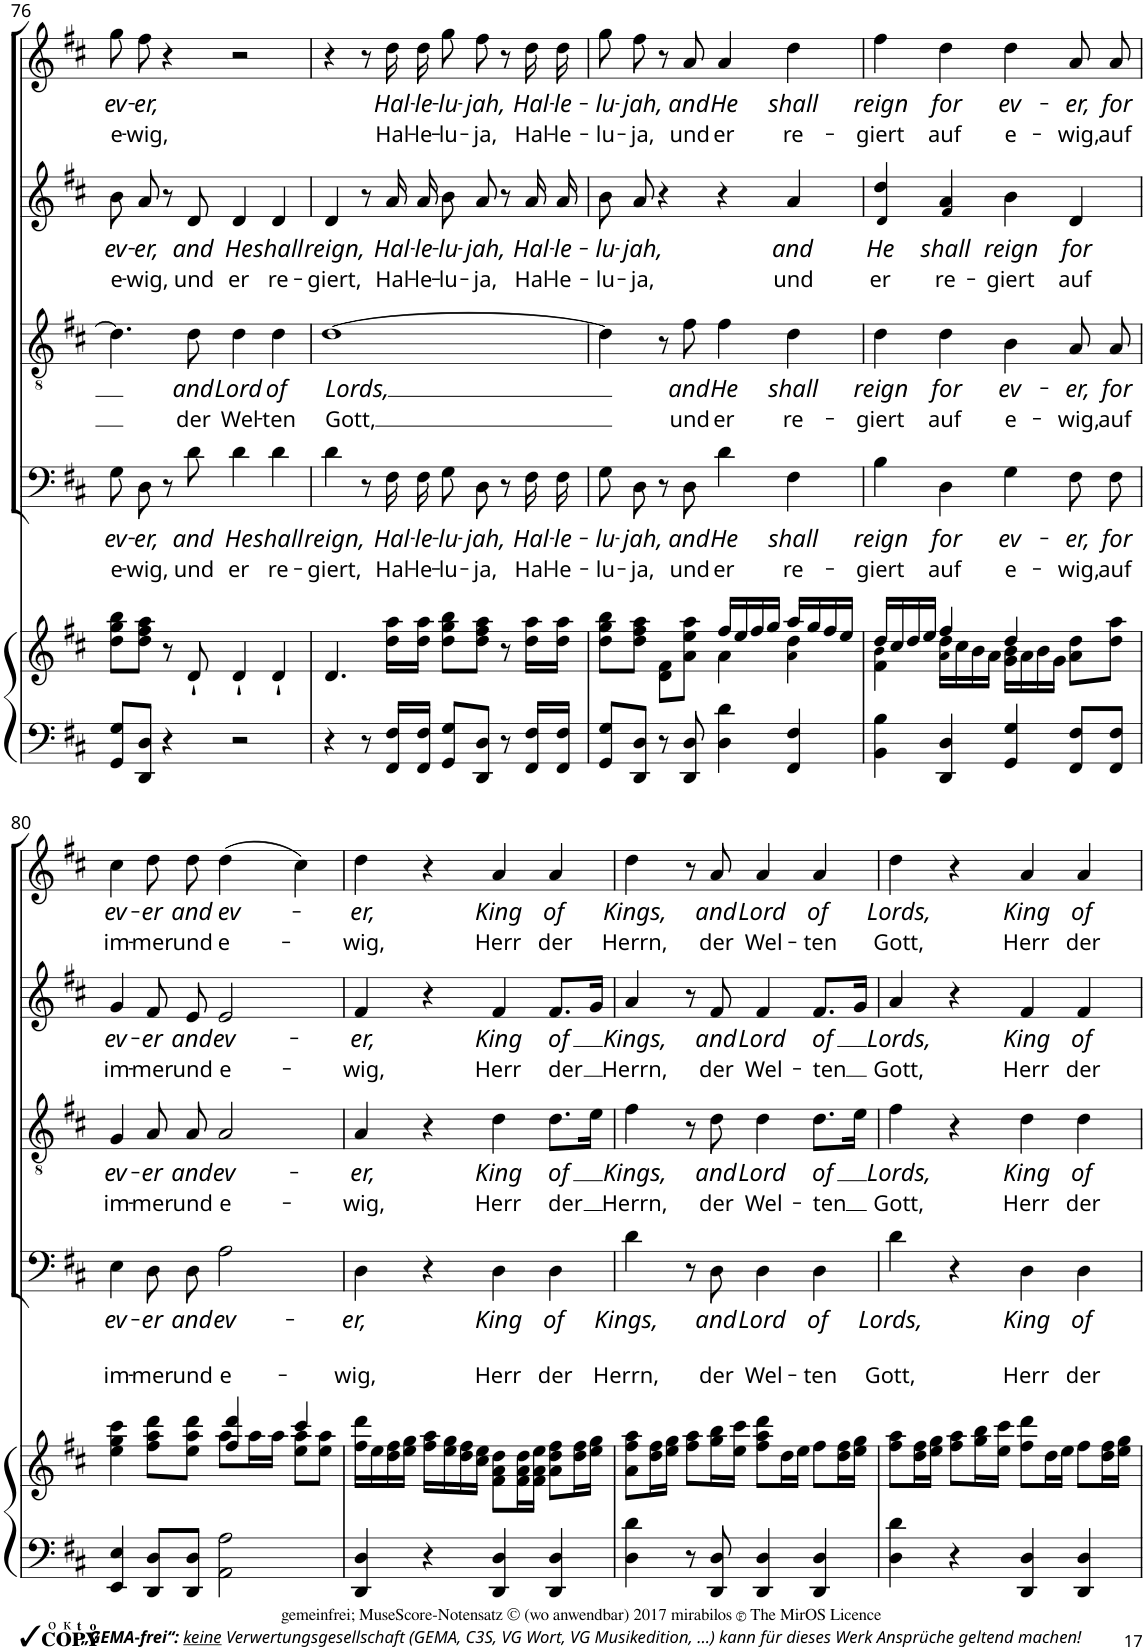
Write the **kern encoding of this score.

**kern	**kern	**kern	**text	**text	**kern	**text	**text	**kern	**text	**text	**kern	**text	**text
*part5	*part5	*part4	*part4	*part4	*part3	*part3	*part3	*part2	*part2	*part2	*part1	*part1	*part1
*staff6	*staff5	*staff4	*staff4	*staff4	*staff3	*staff3	*staff3	*staff2	*staff2	*staff2	*staff1	*staff1	*staff1
*I"Cembalo	*	*I"Baß	*	*	*I"Tenor	*	*	*I"Alt	*	*	*I"Sopran	*	*
!!LO:PB:g=z
*clefF4	*clefG2	*clefF4	*	*	*clefGv2	*	*	*clefG2	*	*	*clefG2	*	*
*k[f#c#]	*k[f#c#]	*k[f#c#]	*	*	*k[f#c#]	*	*	*k[f#c#]	*	*	*k[f#c#]	*	*
*M4/4	*M4/4	*M4/4	*	*	*M4/4	*	*	*M4/4	*	*	*M4/4	*	*
*met(c)	*met(c)	*met(c)	*	*	*met(c)	*	*	*met(c)	*	*	*met(c)	*	*
=76	=76	=76	=76	=76	=76	=76	=76	=76	=76	=76	=76	=76	=76
!	!	!	!LO:LY:b	!LO:LY:b	!	!	!	!	!LO:LY:b	!LO:LY:b	!	!LO:LY:b	!LO:LY:b
8GG/ 8G/L	8dd\ 8gg\ 8bb\L	8G\L	ev-	e-	4.d\]	.	.	8b\	ev-	e-	8gg\L	ev-	e-
!	!	!	!LO:LY:b	!LO:LY:b	!	!	!	!	!LO:LY:b	!LO:LY:b	!	!LO:LY:b	!LO:LY:b
8DD/ 8D/J	8dd\ 8ff#\ 8aa\J	8D\J	-er,	-wig,	.	.	.	8a/	-er,	-wig,	8ff#\J	-er,	-wig,
4r	8r	8r	.	.	.	.	.	8r	.	.	4r	.	.
!	!	!	!LO:LY:b	!LO:LY:b	!	!LO:LY:b	!LO:LY:b	!	!LO:LY:b	!LO:LY:b	!	!	!
.	8d`/	8d\	and	und	8d\	and	der	8d/	and	und	.	.	.
!	!	!	!LO:LY:b	!LO:LY:b	!	!LO:LY:b	!LO:LY:b	!	!LO:LY:b	!LO:LY:b	!	!	!
2r	4d`/	4d\	He	er	4d\	Lord	Wel-	4d/	He	er	2r	.	.
!	!	!	!LO:LY:b	!LO:LY:b	!	!LO:LY:b	!LO:LY:b	!	!LO:LY:b	!LO:LY:b	!	!	!
.	4d`/	4d\	shall	re-	4d\	of	-ten	4d/	shall	re-	.	.	.
=77	=77	=77	=77	=77	=77	=77	=77	=77	=77	=77	=77	=77	=77
!	!	!	!LO:LY:b	!LO:LY:b	!	!LO:LY:b	!LO:LY:b	!	!LO:LY:b	!LO:LY:b	!	!	!
4r	4.d/	4d\	reign,	-giert,	[1d	Lords,	Gott,	4d/	reign,	-giert,	4r	.	.
8r	.	8r	.	.	.	.	.	8r	.	.	8r	.	.
!	!	!	!LO:LY:b	!LO:LY:b	!	!	!	!	!LO:LY:b	!LO:LY:b	!	!LO:LY:b	!LO:LY:b
16FF#/ 16F#/LL	16dd\ 16aa\LL	16F#\LL	Hal-	Hal-	.	.	.	16a/	Hal-	Hal-	16dd\LL	Hal-	Hal-
!	!	!	!LO:LY:b	!LO:LY:b	!	!	!	!	!LO:LY:b	!LO:LY:b	!	!LO:LY:b	!LO:LY:b
16FF#/ 16F#/JJ	16dd\ 16aa\JJ	16F#\JJ	-le-	-le-	.	.	.	16a/	-le-	-le-	16dd\JJ	-le-	-le-
!	!	!	!LO:LY:b	!LO:LY:b	!	!	!	!	!LO:LY:b	!LO:LY:b	!	!LO:LY:b	!LO:LY:b
8GG/ 8G/L	8dd\ 8gg\ 8bb\L	8G\L	-lu-	-lu-	.	.	.	8b\	-lu-	-lu-	8gg\L	-lu-	-lu-
!	!	!	!LO:LY:b	!LO:LY:b	!	!	!	!	!LO:LY:b	!LO:LY:b	!	!LO:LY:b	!LO:LY:b
8DD/ 8D/J	8dd\ 8ff#\ 8aa\J	8D\J	-jah,	-ja,	.	.	.	8a/	-jah,	-ja,	8ff#\J	-jah,	-ja,
8r	8r	8r	.	.	.	.	.	8r	.	.	8r	.	.
!	!	!	!LO:LY:b	!LO:LY:b	!	!	!	!	!LO:LY:b	!LO:LY:b	!	!LO:LY:b	!LO:LY:b
16FF#/ 16F#/LL	16dd\ 16aa\LL	16F#\LL	Hal-	Hal-	.	.	.	16a/	Hal-	Hal-	16dd\LL	Hal-	Hal-
!	!	!	!LO:LY:b	!LO:LY:b	!	!	!	!	!LO:LY:b	!LO:LY:b	!	!LO:LY:b	!LO:LY:b
16FF#/ 16F#/JJ	16dd\ 16aa\JJ	16F#\JJ	-le-	-le-	.	.	.	16a/	-le-	-le-	16dd\JJ	-le-	-le-
=78	=78	=78	=78	=78	=78	=78	=78	=78	=78	=78	=78	=78	=78
*	*^	*	*	*	*	*	*	*	*	*	*	*	*
!	!	!	!	!LO:LY:b	!LO:LY:b	!	!	!	!	!LO:LY:b	!LO:LY:b	!	!LO:LY:b	!LO:LY:b
8GG/ 8G/L	8dd\ 8gg\ 8bb\L	2ryy	8G\L	-lu-	-lu-	4d\]	.	.	8b\	-lu-	-lu-	8gg\L	-lu-	-lu-
!	!	!	!	!LO:LY:b	!LO:LY:b	!	!	!	!	!LO:LY:b	!LO:LY:b	!	!LO:LY:b	!LO:LY:b
8DD/ 8D/J	8dd\ 8ff#\ 8aa\J	.	8D\J	-jah,	-ja,	.	.	.	8a/	-jah,	-ja,	8ff#\J	-jah,	-ja,
8r	8d\ 8f#\L	.	8r	.	.	8r	.	.	4r	.	.	8r	.	.
!	!	!	!	!LO:LY:b	!LO:LY:b	!	!LO:LY:b	!LO:LY:b	!	!	!	!	!LO:LY:b	!LO:LY:b
8DD/ 8D/	8a\ 8ee\ 8aa\J	.	8D\	and	und	8f#\	and	und	.	.	.	8a/	and	und
!	!	!	!	!LO:LY:b	!LO:LY:b	!	!LO:LY:b	!LO:LY:b	!	!	!	!	!LO:LY:b	!LO:LY:b
4D\ 4d\	16ff#/LL	4a\	4d\	He	er	4f#\	He	er	4r	.	.	4a/	He	er
.	16ee/	.	.	.	.	.	.	.	.	.	.	.	.	.
.	16ff#/	.	.	.	.	.	.	.	.	.	.	.	.	.
.	16gg/JJ	.	.	.	.	.	.	.	.	.	.	.	.	.
!	!	!	!	!LO:LY:b	!LO:LY:b	!	!LO:LY:b	!LO:LY:b	!	!LO:LY:b	!LO:LY:b	!	!LO:LY:b	!LO:LY:b
4FF#/ 4F#/	16aa/LL	4a!\ 4dd\	4F#\	shall	re-	4d\	shall	re-	4a/	and	und	4dd\	shall	re-
.	16gg/	.	.	.	.	.	.	.	.	.	.	.	.	.
.	16ff#/	.	.	.	.	.	.	.	.	.	.	.	.	.
.	16ee/JJ	.	.	.	.	.	.	.	.	.	.	.	.	.
=79	=79	=79	=79	=79	=79	=79	=79	=79	=79	=79	=79	=79	=79	=79
!	!	!	!	!LO:LY:b	!LO:LY:b	!	!LO:LY:b	!LO:LY:b	!	!LO:LY:b	!LO:LY:b	!	!LO:LY:b	!LO:LY:b
4BB\ 4B\	16dd/LL	4f#\ 4b!\	4B\	reign	-giert	4d\	reign	-giert	4d/ 4dd/	He	er	4ff#\	reign	-giert
.	16cc#/	.	.	.	.	.	.	.	.	.	.	.	.	.
.	16dd/	.	.	.	.	.	.	.	.	.	.	.	.	.
.	16ee/JJ	.	.	.	.	.	.	.	.	.	.	.	.	.
!	!	!	!	!LO:LY:b	!LO:LY:b	!	!LO:LY:b	!LO:LY:b	!	!LO:LY:b	!LO:LY:b	!	!LO:LY:b	!LO:LY:b
4DD/ 4D/	4ff#/	16a!\ 16dd\LL	4D\	for	auf	4d\	for	auf	4f#/ 4a/	shall	re-	4dd\	for	auf
.	.	16cc#\	.	.	.	.	.	.	.	.	.	.	.	.
.	.	16b\	.	.	.	.	.	.	.	.	.	.	.	.
.	.	16a\JJ	.	.	.	.	.	.	.	.	.	.	.	.
!	!	!	!	!LO:LY:b	!LO:LY:b	!	!LO:LY:b	!LO:LY:b	!	!LO:LY:b	!LO:LY:b	!	!LO:LY:b	!LO:LY:b
4GG/ 4G/	4dd/	16g\ 16b\LL	4G\	ev-	e-	4B\	ev-	e-	4b\	reign	-giert	4dd\	ev-	e-
.	.	16a\	.	.	.	.	.	.	.	.	.	.	.	.
.	.	16b\	.	.	.	.	.	.	.	.	.	.	.	.
.	.	16g\JJ	.	.	.	.	.	.	.	.	.	.	.	.
!	!	!	!	!LO:LY:b	!LO:LY:b	!	!LO:LY:b	!LO:LY:b	!	!LO:LY:b	!LO:LY:b	!	!LO:LY:b	!LO:LY:b
8FF#/ 8F#/L	8a\ 8dd\L	4ryy	8F#\L	-er,	-wig,	8A/	-er,	-wig,	4d/	for	auf	8a/L	-er,	-wig,
!	!	!	!	!LO:LY:b	!LO:LY:b	!	!LO:LY:b	!LO:LY:b	!	!	!	!	!LO:LY:b	!LO:LY:b
8FF#/ 8F#/J	8dd\ 8aa\J	.	8F#\J	for	auf	8A/	for	auf	.	.	.	8a/J	for	auf
!!LO:LB:g=z
=80	=80	=80	=80	=80	=80	=80	=80	=80	=80	=80	=80	=80	=80	=80
!	!	!	!	!LO:LY:b	!LO:LY:b	!	!LO:LY:b	!LO:LY:b	!	!LO:LY:b	!LO:LY:b	!	!LO:LY:b	!LO:LY:b
4EE/ 4E/	4ee\ 4gg\ 4ccc#\	2ryy	4E\	ev-	im-	4G/	ev-	im-	4g/	ev-	im-	4cc#\	ev-	im-
!	!	!	!	!LO:LY:b	!LO:LY:b	!	!LO:LY:b	!LO:LY:b	!	!LO:LY:b	!LO:LY:b	!	!LO:LY:b	!LO:LY:b
8DD/ 8D/L	8ff#\ 8aa\ 8ddd\L	.	8D\L	-er	-mer	8A/	-er	-mer	8f#/	-er	-mer	8dd\L	-er	-mer
!	!	!	!	!LO:LY:b	!LO:LY:b	!	!LO:LY:b	!LO:LY:b	!	!LO:LY:b	!LO:LY:b	!	!LO:LY:b	!LO:LY:b
8DD/ 8D/J	8ee\ 8aa\ 8ddd\J	.	8D\J	and	und	8A/	and	und	8e/	and	und	8dd\J	and	und
!	!	!	!	!LO:LY:b	!LO:LY:b	!	!LO:LY:b	!LO:LY:b	!	!LO:LY:b	!LO:LY:b	!	!LO:LY:b	!LO:LY:b
2AA\ 2A\	4ff#/ 4ddd/	8aa\L	2A\	ev-	e-	2A/	ev-	e-	2e/	ev-	e-	(4dd\	ev-	e-
.	.	16aa\L	.	.	.	.	.	.	.	.	.	.	.	.
.	.	16aa\JJ	.	.	.	.	.	.	.	.	.	.	.	.
.	4ccc#/	8ee\ 8aa\L	.	.	.	.	.	.	.	.	.	4cc#\)	.	.
.	.	8ee\ 8aa\J	.	.	.	.	.	.	.	.	.	.	.	.
=81	=81	=81	=81	=81	=81	=81	=81	=81	=81	=81	=81	=81	=81	=81
!	!	!	!	!LO:LY:b	!LO:LY:b	!	!LO:LY:b	!LO:LY:b	!	!LO:LY:b	!LO:LY:b	!	!LO:LY:b	!LO:LY:b
*	*v	*v	*	*	*	*	*	*	*	*	*	*	*	*
4DD/ 4D/	16ff#\ 16ddd\LL	4D\	-er,	-wig,	4A/	-er,	-wig,	4f#/	-er,	-wig,	4dd\	-er,	-wig,
.	16ee\	.	.	.	.	.	.	.	.	.	.	.	.
.	16dd\ 16ff#\	.	.	.	.	.	.	.	.	.	.	.	.
.	16ee\ 16gg\JJ	.	.	.	.	.	.	.	.	.	.	.	.
4r	16ff#\ 16aa\LL	4r	.	.	4r	.	.	4r	.	.	4r	.	.
.	16ee\ 16gg\	.	.	.	.	.	.	.	.	.	.	.	.
.	16dd\ 16ff#\	.	.	.	.	.	.	.	.	.	.	.	.
.	16cc#\ 16ee\JJ	.	.	.	.	.	.	.	.	.	.	.	.
!	!	!	!LO:LY:b	!LO:LY:b	!	!LO:LY:b	!LO:LY:b	!	!LO:LY:b	!LO:LY:b	!	!LO:LY:b	!LO:LY:b
4DD/ 4D/	8f#\ 8a\ 8dd\L	4D\	King	Herr	4d\	King	Herr	4f#/	King	Herr	4a/	King	Herr
.	16f#\ 16a\ 16dd\L	.	.	.	.	.	.	.	.	.	.	.	.
.	16f#\ 16a\ 16ee\JJ	.	.	.	.	.	.	.	.	.	.	.	.
!	!	!	!LO:LY:b	!LO:LY:b	!	!LO:LY:b	!LO:LY:b	!	!LO:LY:b	!LO:LY:b	!	!LO:LY:b	!LO:LY:b
4DD/ 4D/	8a\ 8dd\ 8ff#\L	4D\	of	der	8.d\L	of	der	8.f#/L	of	der	4a/	of	der
.	16dd\ 16ff#\L	.	.	.	.	.	.	.	.	.	.	.	.
.	16ee\ 16gg\JJ	.	.	.	16e\Jk	.	.	16g/Jk	.	.	.	.	.
=82	=82	=82	=82	=82	=82	=82	=82	=82	=82	=82	=82	=82	=82
!	!	!	!LO:LY:b	!LO:LY:b	!	!LO:LY:b	!LO:LY:b	!	!LO:LY:b	!LO:LY:b	!	!LO:LY:b	!LO:LY:b
4D\ 4d\	8a\ 8ff#\ 8aa\L	4d\	Kings,	Herrn,	4f#\	Kings,	Herrn,	4a/	Kings,	Herrn,	4dd\	Kings,	Herrn,
.	16dd\ 16ff#\L	.	.	.	.	.	.	.	.	.	.	.	.
.	16ee\ 16gg\JJ	.	.	.	.	.	.	.	.	.	.	.	.
8r	8ff#\ 8aa\L	8r	.	.	8r	.	.	8r	.	.	8r	.	.
!	!	!	!LO:LY:b	!LO:LY:b	!	!LO:LY:b	!LO:LY:b	!	!LO:LY:b	!LO:LY:b	!	!LO:LY:b	!LO:LY:b
8DD/ 8D/	16gg\ 16bb\L	8D\	and	der	8d\	and	der	8f#/	and	der	8a/	and	der
.	16ee\ 16ccc#\JJ	.	.	.	.	.	.	.	.	.	.	.	.
!	!	!	!LO:LY:b	!LO:LY:b	!	!LO:LY:b	!LO:LY:b	!	!LO:LY:b	!LO:LY:b	!	!LO:LY:b	!LO:LY:b
4DD/ 4D/	8ff#\ 8aa\ 8ddd\L	4D\	Lord	Wel-	4d\	Lord	Wel-	4f#/	Lord	Wel-	4a/	Lord	Wel-
.	16dd\L	.	.	.	.	.	.	.	.	.	.	.	.
.	16ee\JJ	.	.	.	.	.	.	.	.	.	.	.	.
!	!	!	!LO:LY:b	!LO:LY:b	!	!LO:LY:b	!LO:LY:b	!	!LO:LY:b	!LO:LY:b	!	!LO:LY:b	!LO:LY:b
4DD/ 4D/	8ff#\L	4D\	of	-ten	8.d\L	of	-ten	8.f#/L	of	-ten	4a/	of	-ten
.	16dd\ 16ff#\L	.	.	.	.	.	.	.	.	.	.	.	.
.	16ee\ 16gg\JJ	.	.	.	16e\Jk	.	.	16g/Jk	.	.	.	.	.
=83	=83	=83	=83	=83	=83	=83	=83	=83	=83	=83	=83	=83	=83
!	!	!	!LO:LY:b	!LO:LY:b	!	!LO:LY:b	!LO:LY:b	!	!LO:LY:b	!LO:LY:b	!	!LO:LY:b	!LO:LY:b
4D\ 4d\	8ff#\ 8aa\L	4d\	Lords,	Gott,	4f#\	Lords,	Gott,	4a/	Lords,	Gott,	4dd\	Lords,	Gott,
.	16dd\ 16ff#\L	.	.	.	.	.	.	.	.	.	.	.	.
.	16ee\ 16gg\JJ	.	.	.	.	.	.	.	.	.	.	.	.
4r	8ff#\ 8aa\L	4r	.	.	4r	.	.	4r	.	.	4r	.	.
.	16gg\ 16bb\L	.	.	.	.	.	.	.	.	.	.	.	.
.	16ee\ 16ccc#\JJ	.	.	.	.	.	.	.	.	.	.	.	.
!	!	!	!LO:LY:b	!LO:LY:b	!	!LO:LY:b	!LO:LY:b	!	!LO:LY:b	!LO:LY:b	!	!LO:LY:b	!LO:LY:b
4DD/ 4D/	8ff#\ 8ddd\L	4D\	King	Herr	4d\	King	Herr	4f#/	King	Herr	4a/	King	Herr
.	16dd\L	.	.	.	.	.	.	.	.	.	.	.	.
.	16ee\JJ	.	.	.	.	.	.	.	.	.	.	.	.
!	!	!	!LO:LY:b	!LO:LY:b	!	!LO:LY:b	!LO:LY:b	!	!LO:LY:b	!LO:LY:b	!	!LO:LY:b	!LO:LY:b
4DD/ 4D/	8ff#\L	4D\	of	der	4d\	of	der	4f#/	of	der	4a/	of	der
.	16dd\ 16ff#\L	.	.	.	.	.	.	.	.	.	.	.	.
.	16ee\ 16gg\JJ	.	.	.	.	.	.	.	.	.	.	.	.
=	=	=	=	=	=	=	=	=	=	=	=	=	=
*-	*-	*-	*-	*-	*-	*-	*-	*-	*-	*-	*-	*-	*-
